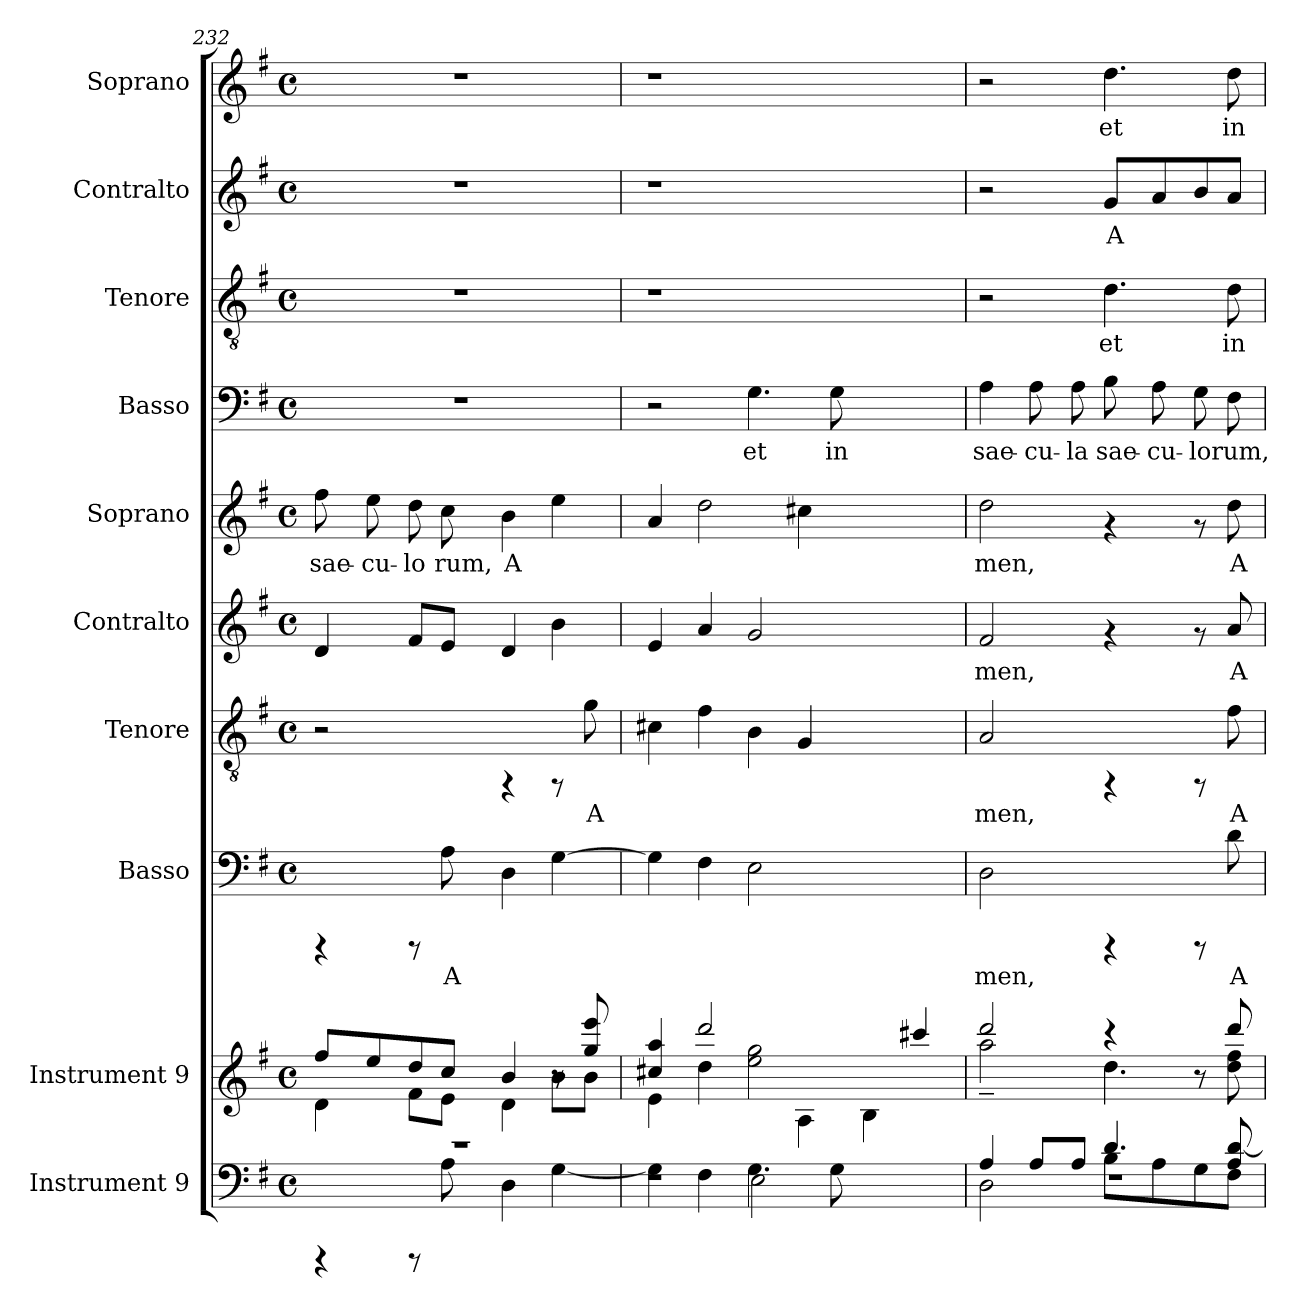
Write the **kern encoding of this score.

**kern	**kern	**kern	**text	**kern	**text	**kern	**text	**kern	**text	**kern	**text	**kern	**text	**kern	**text	**kern	**text
*part10	*part9	*part8	*part8	*part7	*part7	*part6	*part6	*part5	*part5	*part4	*part4	*part3	*part3	*part2	*part2	*part1	*part1
*staff10	*staff9	*staff8	*staff8	*staff7	*staff7	*staff6	*staff6	*staff5	*staff5	*staff4	*staff4	*staff3	*staff3	*staff2	*staff2	*staff1	*staff1
*I"Instrument 9	*I"Instrument 9	*I"Basso	*	*I"Tenore	*	*I"Contralto	*	*I"Soprano	*	*I"Basso	*	*I"Tenore	*	*I"Contralto	*	*I"Soprano	*
*	*	*	*	*	*	*	*	*	*	*I'Basso	*	*	*	*I'Contralto	*	*	*
*clefF4	*clefG2	*clefF4	*	*clefGv2	*	*clefG2	*	*clefG2	*	*clefF4	*	*clefGv2	*	*clefG2	*	*clefG2	*
*k[f#]	*k[f#]	*k[f#]	*	*k[f#]	*	*k[f#]	*	*k[f#]	*	*k[f#]	*	*k[f#]	*	*k[f#]	*	*k[f#]	*
*G:	*G:	*G:	*	*G:	*	*G:	*	*G:	*	*G:	*	*G:	*	*G:	*	*G:	*
*M4/4	*M4/4	*M4/4	*	*M4/4	*	*M4/4	*	*M4/4	*	*M4/4	*	*M4/4	*	*M4/4	*	*M4/4	*
*met(c)	*met(c)	*met(c)	*	*met(c)	*	*met(c)	*	*met(c)	*	*met(c)	*	*met(c)	*	*met(c)	*	*met(c)	*
=232	=232	=232	=232	=232	=232	=232	=232	=232	=232	=232	=232	=232	=232	=232	=232	=232	=232
*^	*^	*	*	*	*	*	*	*	*	*	*	*	*	*	*	*	*
!	!	!	!	!	!	!	!	!	!LO:LY:b:cj	!	!LO:LY:b:cj	!	!	!	!	!	!	!	!
1r	4rCCC	8ff#/L	4d\	4rCCC	.	2r	.	4d/	--	8ff#\	sae-	1r	.	1r	.	1r	.	1r	.
!	!	!	!	!	!	!	!	!	!	!	!LO:LY:b:cj	!	!	!	!	!	!	!	!
.	.	8ee/	.	.	.	.	.	.	.	8ee\	-cu-	.	.	.	.	.	.	.	.
!	!	!	!	!	!	!	!	!	!LO:LY:b:cj	!	!LO:LY:b:cj	!	!	!	!	!	!	!	!
.	8rCCC	8dd/	8f#\L	8rCCC	.	.	.	8f#/L	--	8dd\	-lo	.	.	.	.	.	.	.	.
!	!	!	!	!	!LO:LY:b:cj	!	!	!	!LO:LY:b:cj	!	!LO:LY:b:cj	!	!	!	!	!	!	!	!
.	8A\	8cc/J	8e\J	8A\	A-	.	.	8e/J	--	8cc\	rum,	.	.	.	.	.	.	.	.
!	!	!	!	!	!LO:LY:b:cj	!	!	!	!LO:LY:b:cj	!	!LO:LY:b:cj	!	!	!	!	!	!	!	!
.	4D\	4b/	4d\	4D\	--	4rFF	.	4d/	--	4b\	A-	.	.	.	.	.	.	.	.
!	!	!	!	!	!LO:LY:b:cj	!	!	!	!LO:LY:b:cj	!	!LO:LY:b:cj	!	!	!	!	!	!	!	!
.	[<4G\	8ra	8b\L	[>4G\	--	8rFF	.	4b\	--	4ee\	--	.	.	.	.	.	.	.	.
!	!	!	!	!	!	!	!LO:LY:b:cj	!	!	!	!	!	!	!	!	!	!	!	!
.	.	8eee/ 8gg/	8b\J	.	.	8g\	A-	.	.	.	.	.	.	.	.	.	.	.	.
!!LO:PB:g=z
=233	=233	=233	=233	=233	=233	=233	=233	=233	=233	=233	=233	=233	=233	=233	=233	=233	=233	=233	=233
*	*^	*	*	*	*	*	*	*	*	*	*	*	*	*	*	*	*	*	*
!	!	!	!	!	!	!LO:LY:b:cj	!	!LO:LY:b:cj	!	!LO:LY:b:cj	!	!LO:LY:b:cj	!	!	!	!	!	!	!	!
1r	4G\]	2ryy	4aa/ 4cc#X/	4e\	4G\]	--	4c#X\	--	4e/	--	4a/	--	2r	.	1r	.	1r	.	1r	.
!	!	!	!	!	!	!LO:LY:b:cj	!	!LO:LY:b:cj	!	!LO:LY:b:cj	!	!LO:LY:b:cj	!	!	!	!	!	!	!	!
.	4F#\	.	2ddd/	4dd\	4F#\	--	4f#\	--	4a/	--	2dd\	--	.	.	.	.	.	.	.	.
!	!	!	!	!	!	!LO:LY:b:cj	!	!LO:LY:b:cj	!	!LO:LY:b:cj	!	!	!	!LO:LY:b:cj	!	!	!	!	!	!
.	4.G\	2E\	.	2ee\ 2gg\	2E\	--	4B\	--	2g/	--	.	.	4.G\	et	.	.	.	.	.	.
!	!	!	!	!	!	!	!	!LO:LY:b:cj	!	!	!	!LO:LY:b:cj	!	!	!	!	!	!	!	!
.	.	.	4A\	.	.	.	4G/	--	.	.	4cc#X\	--	.	.	.	.	.	.	.	.
!	!	!	!	!	!	!	!	!	!	!	!	!	!	!LO:LY:b:cj	!	!	!	!	!	!
.	8G\	.	.	.	.	.	.	.	.	.	.	.	8G\	in	.	.	.	.	.	.
2ryy	2ryy	2ryy	4B\	2ryy	2ryy	.	2ryy	.	2ryy	.	2ryy	.	2ryy	.	2ryy	.	2ryy	.	2ryy	.
.	.	.	4ccc#X/	.	.	.	.	.	.	.	.	.	.	.	.	.	.	.	.	.
=234	=234	=234	=234	=234	=234	=234	=234	=234	=234	=234	=234	=234	=234	=234	=234	=234	=234	=234	=234	=234
!	!	!	!	!	!	!LO:LY:b:cj	!	!LO:LY:b:cj	!	!LO:LY:b:cj	!	!LO:LY:b:cj	!	!LO:LY:b:cj	!	!	!	!	!	!
1r	4A/	2D\	2ddd/	2aa~>\	2D\	-men,	2A/	-men,	2f#/	-men,	2dd\	-men,	4A\	sae-	2r	.	2r	.	2r	.
!	!	!	!	!	!	!	!	!	!	!	!	!	!	!LO:LY:b:cj	!	!	!	!	!	!
.	8A/L	.	.	.	.	.	.	.	.	.	.	.	8A\	-cu-	.	.	.	.	.	.
!	!	!	!	!	!	!	!	!	!	!	!	!	!	!LO:LY:b:cj	!	!	!	!	!	!
.	8A/J	.	.	.	.	.	.	.	.	.	.	.	8A\	-la	.	.	.	.	.	.
!	!	!	!	!	!	!	!	!	!	!	!	!	!	!LO:LY:b:cj	!	!LO:LY:b:cj	!	!LO:LY:b:cj	!	!LO:LY:b:cj
.	4.d/	8B\L	4r	4.dd\	4rCCC	.	4rFF	.	4rf	.	4rf	.	8B\	sae-	4.d\	et	8g/L	A-	4.dd\	et
!	!	!	!	!	!	!	!	!	!	!	!	!	!	!LO:LY:b:cj	!	!	!	!LO:LY:b:cj	!	!
.	.	8A\	.	.	.	.	.	.	.	.	.	.	8A\	-cu-	.	.	8a/	--	.	.
!	!	!	!	!	!	!	!	!	!	!	!	!	!	!LO:LY:b:cj	!	!	!	!LO:LY:b:cj	!	!
.	.	8G\	8ra	.	8rCCC	.	8rFF	.	8rf	.	8rf	.	8G\	-lorum,	.	.	8b/	--	.	.
!	!	!	!	!	!	!LO:LY:b:cj	!	!LO:LY:b:cj	!	!LO:LY:b:cj	!	!LO:LY:b:cj	!	!LO:LY:b:cj	!	!LO:LY:b:cj	!	!LO:LY:b:cj	!	!LO:LY:b:cj
.	[>8d/ 8A/	8F#\J	8ddd/	8ff#\ 8dd\	8d\	A-	8f#\	A-	8a/	A-	8dd\	A-	8F#\	.	8d\	in	8a/J	--	8dd\	in
*v	*v	*v	*	*	*	*	*	*	*	*	*	*	*	*	*	*	*	*	*	*
*	*v	*v	*	*	*	*	*	*	*	*	*	*	*	*	*	*	*	*
=	=	=	=	=	=	=	=	=	=	=	=	=	=	=	=	=	=
*-	*-	*-	*-	*-	*-	*-	*-	*-	*-	*-	*-	*-	*-	*-	*-	*-	*-
